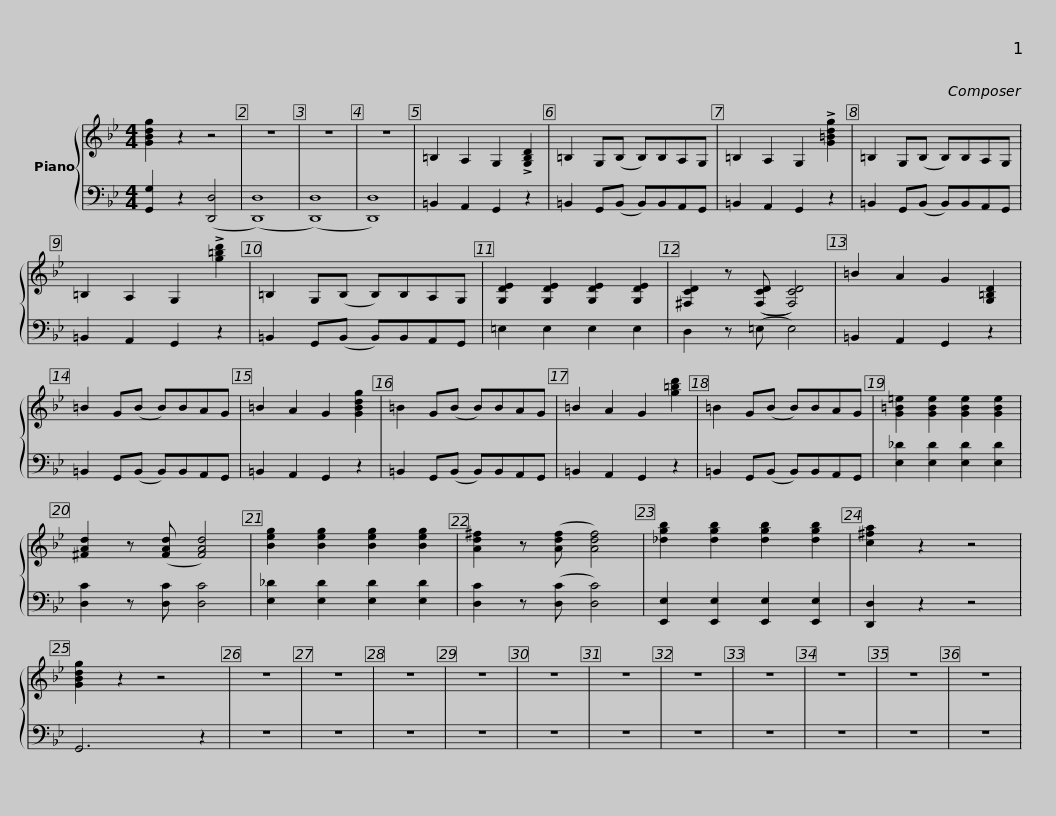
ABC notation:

X:1
%%score { 1 | 2 }
L:1/8
M:4/4
I:linebreak $
K:Bb
V:1 treble
V:2 bass
V:1
 [GBdg]2 z2 z4 | z8 | z8 | z8 | =B,2 A,2 G,2 !>![G,B,D]2 | %5
 =B,2 G,(B, B,)B,A,G, | =B,2 A,2 G,2 !>![G=Bdg]2 | =B,2 G,(B, B,)B,A,G, |$[K:Bb] =B,2 A,2 G,2 !>![g=bd']2 | =B,2 G,(B, B,)B,A,G, | %10
 [G,DE]2 [G,DE]2 [G,DE]2 [G,DE]2 | [^F,CD]2 z (([F,CD] [F,CD]4)) |$[K:Bb] =B2 A2 G2 [G,=B,D]2 | =B2 G(B B)BAG | =B2 A2 G2 [GBdg]2 | %15
 =B2 G(B B)BAG |$ =B2 A2 G2 [g=bd']2 | =B2 G(B B)BAG | [G=B=e]2 [GBe]2 [GBe]2 [GBe]2 | [^FAd]2 z ([FAd] [FAd]4) |$ %20
 [Beg]2 [Beg]2 [Beg]2 [Beg]2 | [Ad^f]2 z ([Adf] [Adf]4) | [_dgb]2 [dgb]2 [dgb]2 [dgb]2 | [c^fa]2 z2 z4 |$ [GBdg]2 z2 z4 | %25
 z8 | z8 | z8 | z8 | z8 | %30
 z8 | z8 | z8 | z8 | z8 | %35
 z8 | %36
V:2
 [G,,G,]2 z2 ([D,,D,]4 | ([D,,D,]8) | ([D,,D,]8) | [D,,D,]8) | =B,,2 A,,2 G,,2 z2 | %5
 =B,,2 G,,(B,, B,,)B,,A,,G,, | =B,,2 A,,2 G,,2 z2 | =B,,2 G,,(B,, B,,)B,,A,,G,, |$[K:Bb] =B,,2 A,,2 G,,2 z2 | =B,,2 G,,(B,, B,,)B,,A,,G,, | %10
 =E,2 E,2 E,2 E,2 | D,2 z (=E, E,4) |$[K:Bb] =B,,2 A,,2 G,,2 z2 | =B,,2 G,,(B,, B,,)B,,A,,G,, | =B,,2 A,,2 G,,2 z2 | %15
 =B,,2 G,,(B,, B,,)B,,A,,G,, |$ =B,,2 A,,2 G,,2 z2 | =B,,2 G,,(B,, B,,)B,,A,,G,, | [E,_D]2 [E,D]2 [E,D]2 [E,D]2 | [D,C]2 z [D,C] [D,C]4 |$ %20
 [E,_D]2 [E,D]2 [E,D]2 [E,D]2 | [D,C]2 z ([D,C] [D,C]4) | [E,,E,]2 [E,,E,]2 [E,,E,]2 [E,,E,]2 | [D,,D,]2 z2 z4 |$ G,,6 z2 | %25
 z8 | z8 | z8 | z8 | z8 | %30
 z8 | z8 | z8 | z8 | z8 | %35
 z8 | %36
